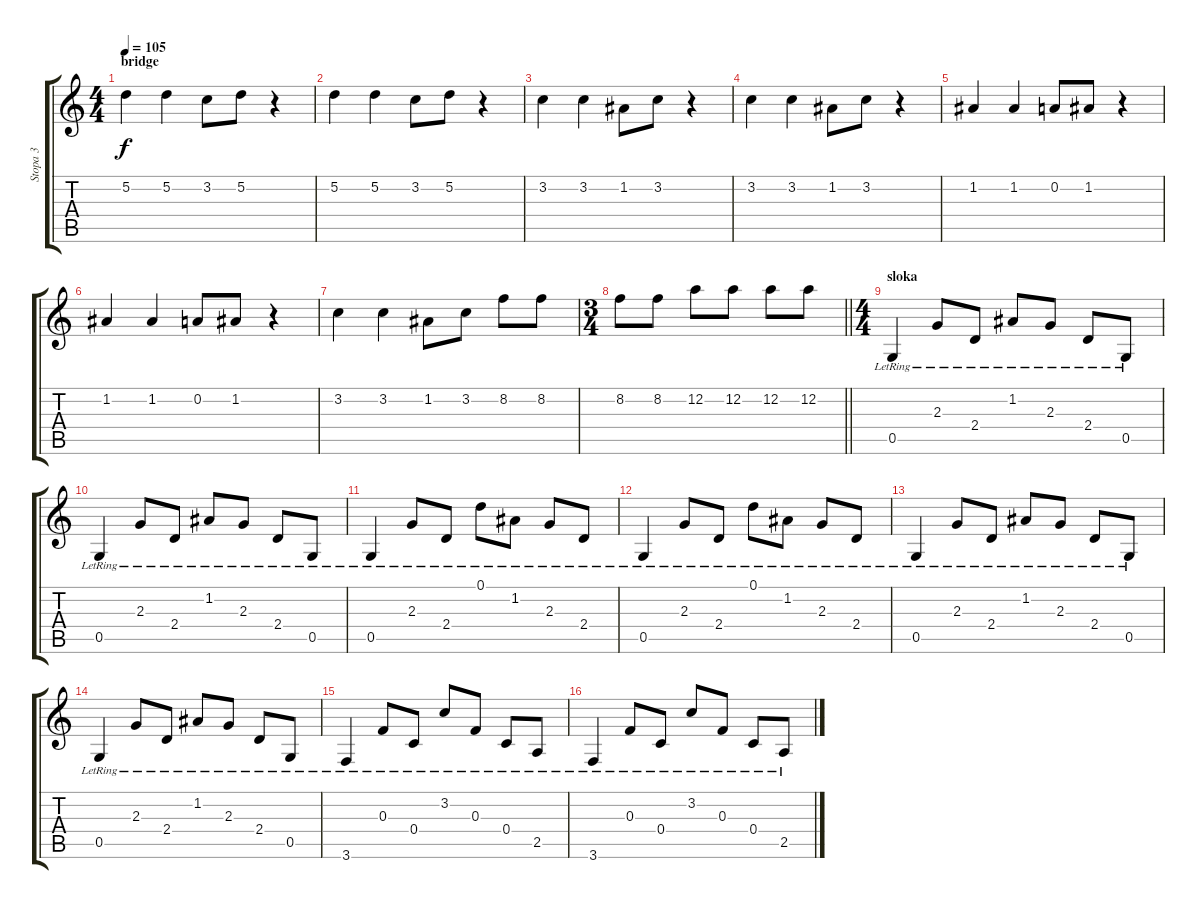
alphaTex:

\track ("Stopa 3" "Stopa 3") {instrument electricguitarjazz}
\staff {score tabs}
\tuning (D4 A3 F3 C3 G2 D2) {hide}
\ts (4 4)
\section ("" "bridge")
\tempo 105
\clef g2
\ks c
5.2.4{dy f} 5.2.4 3.2.8 5.2.8 r.4 |
5.2.4 5.2.4 3.2.8 5.2.8 r.4 |
3.2.4 3.2.4 1.2.8 3.2.8 r.4 |
3.2.4 3.2.4 1.2.8 3.2.8 r.4 |
1.2.4 1.2.4 0.2.8 1.2.8 r.4 |
1.2.4 1.2.4 0.2.8 1.2.8 r.4 |
3.2.4 3.2.4 1.2.8 3.2.8 8.2.8 8.2.8 |
\ts (3 4)
\barLineRight lightlight
8.2.8 8.2.8 12.2.8 12.2.8 12.2.8 12.2.8 |
\ts (4 4)
\section ("" "sloka")
0.5{lr}.4 2.3{lr}.8 2.4{lr}.8 1.2{lr}.8 2.3{lr}.8 2.4{lr}.8 0.5{lr}.8 |
0.5{lr}.4 2.3{lr}.8 2.4{lr}.8 1.2{lr}.8 2.3{lr}.8 2.4{lr}.8 0.5{lr}.8 |
0.5{lr}.4 2.3{lr}.8 2.4{lr}.8 0.1{lr}.8 1.2{lr}.8 2.3{lr}.8 2.4{lr}.8 |
0.5{lr}.4 2.3{lr}.8 2.4{lr}.8 0.1{lr}.8 1.2{lr}.8 2.3{lr}.8 2.4{lr}.8 |
0.5{lr}.4 2.3{lr}.8 2.4{lr}.8 1.2{lr}.8 2.3{lr}.8 2.4{lr}.8 0.5{lr}.8 |
0.5{lr}.4 2.3{lr}.8 2.4{lr}.8 1.2{lr}.8 2.3{lr}.8 2.4{lr}.8 0.5{lr}.8 |
3.6{lr}.4 0.3{lr}.8 0.4{lr}.8 3.2{lr}.8 0.3{lr}.8 0.4{lr}.8 2.5{lr}.8 |
3.6{lr}.4 0.3{lr}.8 0.4{lr}.8 3.2{lr}.8 0.3{lr}.8 0.4{lr}.8 2.5{lr}.8
